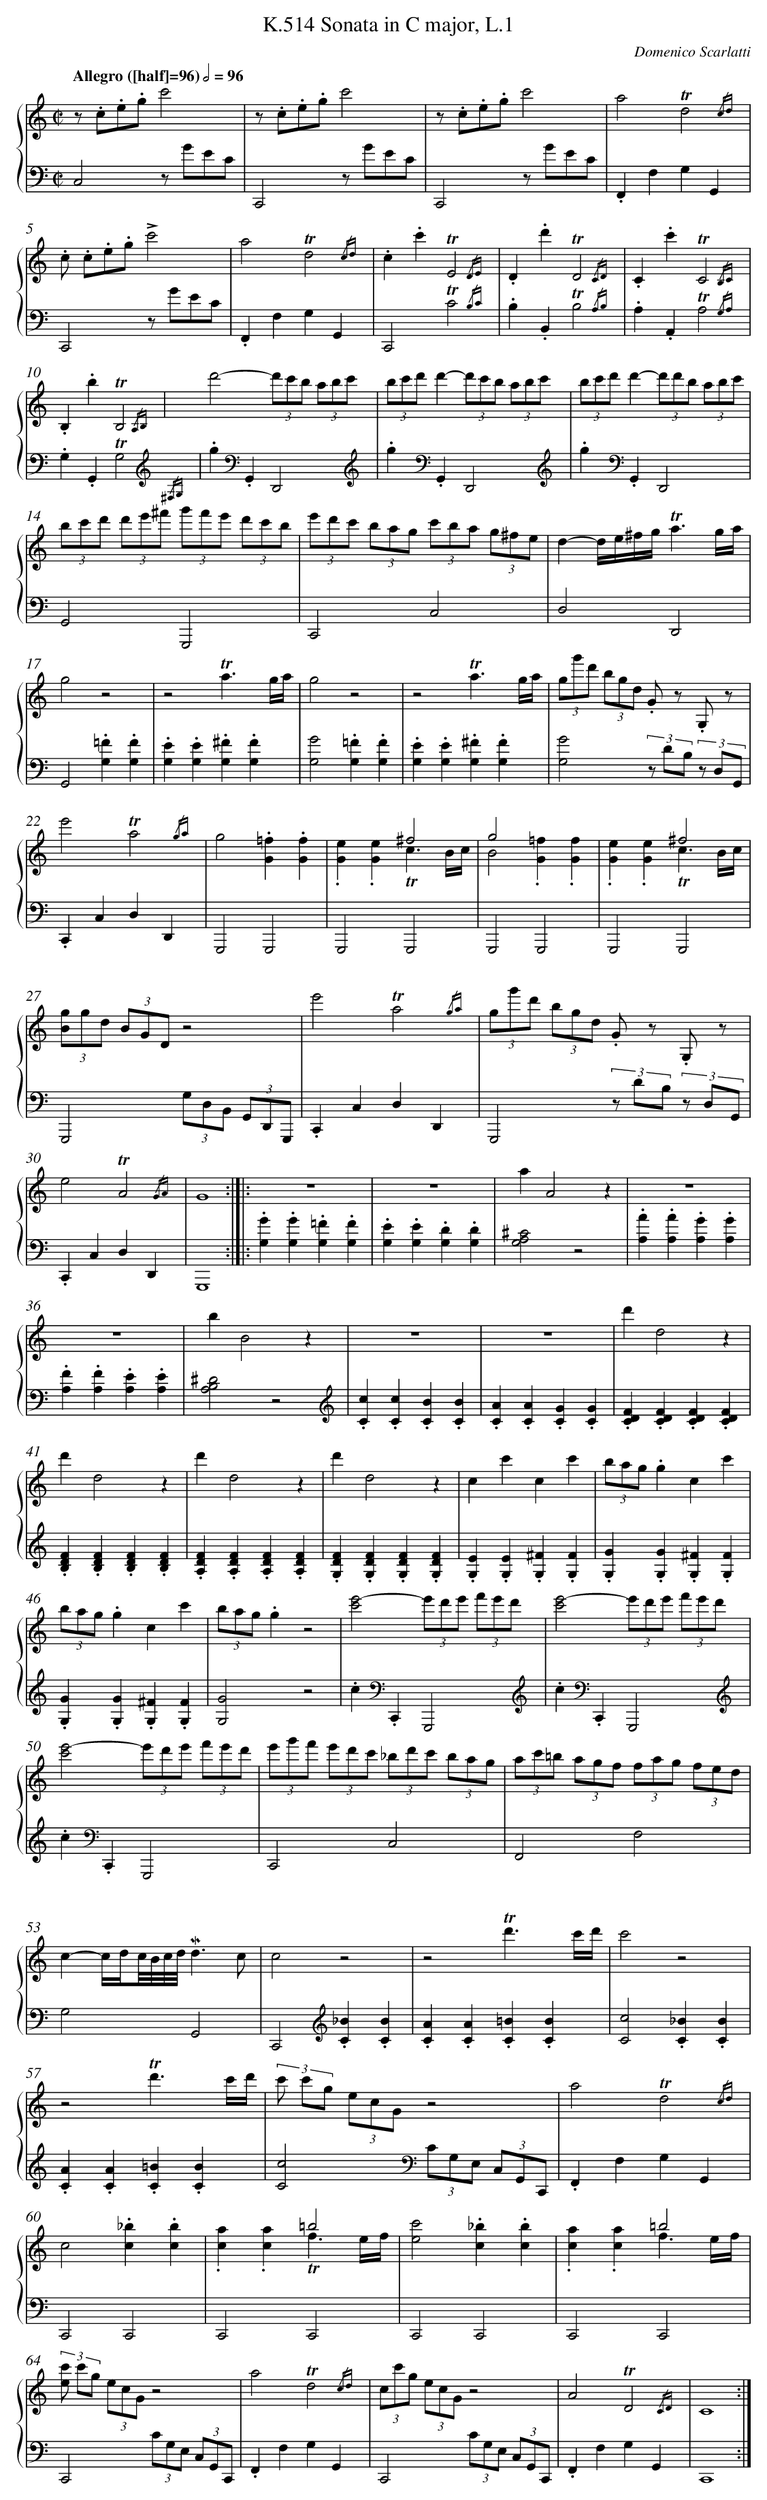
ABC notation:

X:1
T: Sonata in C major, L.1, K.514
C: Domenico Scarlatti
L: 1/4
M: C|
Q: "Allegro ([half]=96)" 1/2=96
%%staves {1 2}
V: 1 clef=treble
V: 2 clef=bass
K: C
[V:1] z/ .c/.e/.g/c'2 |
[V:2] C,2z/ G/E/C/ |
[V:1] z/ .c/.e/.g/c'2 |
[V:2] C,,2z/ G/E/C/ |
[V:1] z/ .c/.e/.g/c'2 |
[V:2] C,,2z/ G/E/C/ |
[V:1] a2!trill!d2{/cd} |
[V:2] .F,,F,G,G,, |
[V:1] .c/ .c/.e/.g/!accent!c'2 |
[V:2] C,,2z/ G/E/C/ |
[V:1] a2!trill!d2{/cd} |
[V:2] .F,,F,G,G,, |
[V:1] .c.c'!trill!E2{/DE} |
[V:2] C,,2!trill!C2{/B,C} |
[V:1] .D.d'!trill!D2{/CD} |
[V:2] .B,.B,,!trill!B,2{/A,B,} |
[V:1] .C.c'!trill!C2{/B,C} |
[V:2] .A,.A,,!trill!A,2{/G,A,} |
[V:1] .B,.b!trill!B,2{/A,B,} |
[V:2] .G,.G,,!trill!G,2{/^F,G,}[K:clef=treble] |
[V:1] d'2-(3d'/c'/b/ (3a/b/c'/ |
[V:2] .g[K:clef=bass].G,,D,,2[K:clef=treble] |
[V:1] (3b/c'/d'/d'-(3d'/c'/b/ (3a/b/c'/ |
[V:2] .g[K:clef=bass].G,,D,,2[K:clef=treble] |
[V:1] (3b/c'/d'/d'-(3d'/d'/b/ (3a/b/c'/ |
[V:2] .g[K:clef=bass].G,,D,,2 |
[V:1] (3b/c'/d'/ (3d'/e'/^f'/ (3g'/f'/e'/ (3d'/c'/b/ |
[V:2] G,,2G,,,2 |
[V:1] (3e'/d'/c'/ (3b/a/g/ (3c'/b/a/ (3g/^f/e/ |
[V:2] C,,2C,2 |
[V:1] d-d//e//^f//g//!trill!a3/g//a// |
[V:2] D,2D,,2 |
[V:1] g2z2 |
[V:2] G,,2.[G,=F].[G,F] |
[V:1] z2!trill!a3/g//a// |
[V:2] .[G,E].[G,E].[G,^F].[G,F] |
[V:1] g2z2 |
[V:2] [G,2G2].[G,=F].[G,F] |
[V:1] z2!trill!a3/g//a// |
[V:2] .[G,E].[G,E].[G,^F].[G,F] |
[V:1] (3g/g'/d'/ (3b/g/d/ .G/ z/ .G,/ z/ |
[V:2] [G,2G2](3z/ D/B,/ (3z/ D,/G,,/ |
[V:1] e'2!trill!a2{/ga} |
[V:2] .C,,C,D,D,, |
[V:1] g2.[G=f].[Gf] |
[V:2] G,,,2G,,,2 |
[V:1] x2^f2 & .[Ge].[Ge]!trill!c3/B//c// |
[V:2] G,,,2G,,,2 |
[V:1] g2x2 & B2.[G=f].[Gf] |
[V:2] G,,,2G,,,2 |
[V:1] x2^f2 & .[Ge].[Ge]!trill!c3/B//c// |
[V:2] G,,,2G,,,2 |
[V:1] (3[B/g/]g/d/ (3B/G/D/z2 |
[V:2] G,,,2(3G,/D,/B,,/ (3G,,/D,,/G,,,/ |
[V:1] e'2!trill!a2{/ga} |
[V:2] .C,,C,D,D,, |
[V:1] (3g/g'/d'/ (3b/g/d/ .G/ z/ .G,/ z/ |
[V:2] G,,,2(3z/ D/B,/ (3z/ D,/G,,/ |
[V:1] e2!trill!A2{/GA} |
[V:2] .C,,C,D,D,, |
[V:1] G4 :|]|:
[V:2] G,,,4 :|]|:
[V:1] z4 |
[V:2] .[G,G].[G,G].[G,=F].[G,F] |
[V:1] z4 |
[V:2] .[G,E].[G,E].[G,D].[G,D] |
[V:1] aA2z |
[V:2] [G,2A,2^C2]z2 |
[V:1] z4 |
[V:2] .[A,A].[A,A].[A,G].[A,G] |
[V:1] z4 |
[V:2] .[A,F].[A,F].[A,E].[A,E] |
[V:1] bB2z |
[V:2] [A,2B,2^D2]z2[K:clef=treble] |
[V:1] z4 |
[V:2] .[Cc].[Cc].[CB].[CB] |
[V:1] z4 |
[V:2] .[CA].[CA].[CG].[CG] |
[V:1] d'd2z |
[V:2] .[CDF].[CDF].[CDF].[CDF] |
[V:1] d'd2z |
[V:2] .[B,DF].[B,DF].[B,DF].[B,DF] |
[V:1] d'd2z |
[V:2] .[A,DF].[A,DF].[A,DF].[A,DF] |
[V:1] d'd2z |
[V:2] .[G,DF].[G,DF].[G,DF].[G,DF] |
[V:1] cc'cc' |
[V:2] .[G,E].[G,E].[G,^F].[G,F] |
[V:1] (3b/a/g/.gcc' |
[V:2] .[G,G].[G,G].[G,^F].[G,F] |
[V:1] (3b/a/g/.gcc' |
[V:2] .[G,G].[G,G].[G,^F].[G,F] |
[V:1] (3b/a/g/.gz2 |
[V:2] [G,2G2]z2 |
[V:1] [c'2e'2-](3e'/d'/e'/ (3f'/e'/d'/ |
[V:2] .c[K:clef=bass].C,,G,,,2[K:clef=treble] |
[V:1] [c'2e'2-](3e'/d'/e'/ (3f'/e'/d'/ |
[V:2] .c[K:clef=bass].C,,G,,,2[K:clef=treble] |
[V:1] [c'2e'2-](3e'/d'/e'/ (3f'/e'/d'/ |
[V:2] .c[K:clef=bass].C,,G,,,2 |
[V:1] (3e'/g'/f'/ (3e'/d'/c'/ (3_b/d'/c'/ (3b/a/g/ |
[V:2] C,,2C,2 |
[V:1] (3a/c'/=b/ (3a/g/f/ (3f/a/g/ (3f/e/d/ |
[V:2] F,,2F,2 |
[V:1] c-c//d//!beambr1!c/8B/8c/8d/8!mordent!d3/c/ |
[V:2] G,2G,,2 |
[V:1] c2z2 |
[V:2] C,,2[K:clef=treble].[C_B].[CB] |
[V:1] z2!trill!d'3/c'//d'// |
[V:2] .[CA].[CA].[C=B].[CB] |
[V:1] c'2z2 |
[V:2] [C2c2].[C_B].[CB] |
[V:1] z2!trill!d'3/c'//d'// |
[V:2] .[CA].[CA].[C=B].[CB] |
[V:1] (3c'/ c'/g/ (3e/c/G/z2 |
[V:2] [C2c2][K:clef=bass](3C/G,/E,/ (3C,/G,,/C,,/ |
[V:1] a2!trill!d2{/cd} |
[V:2] .F,,F,G,G,, |
[V:1] c2.[c_b].[cb] |
[V:2] C,,2C,,2 |
[V:1] x2=b2 & .[ca].[ca]!trill!f3/e//f// |
[V:2] C,,2C,,2 |
[V:1] [e2c'2].[c_b].[cb] |
[V:2] C,,2C,,2 |
[V:1] x2=b2 & .[ca].[ca]f3/e//f// |
[V:2] C,,2C,,2 |
[V:1] (3[e/c'/] c'/g/ (3e/c/G/z2 |
[V:2] C,,2(3C/G,/E,/ (3C,/G,,/C,,/ |
[V:1] a2!trill!d2{/cd} |
[V:2] .F,,F,G,G,, |
[V:1] (3c/c'/g/ (3e/c/G/z2 |
[V:2] C,,2(3C/G,/E,/ (3C,/G,,/C,,/ |
[V:1] A2!trill!D2{/CD} |
[V:2] .F,,F,G,G,, |
[V:1] C4 :|]
[V:2] C,,4 :|]
